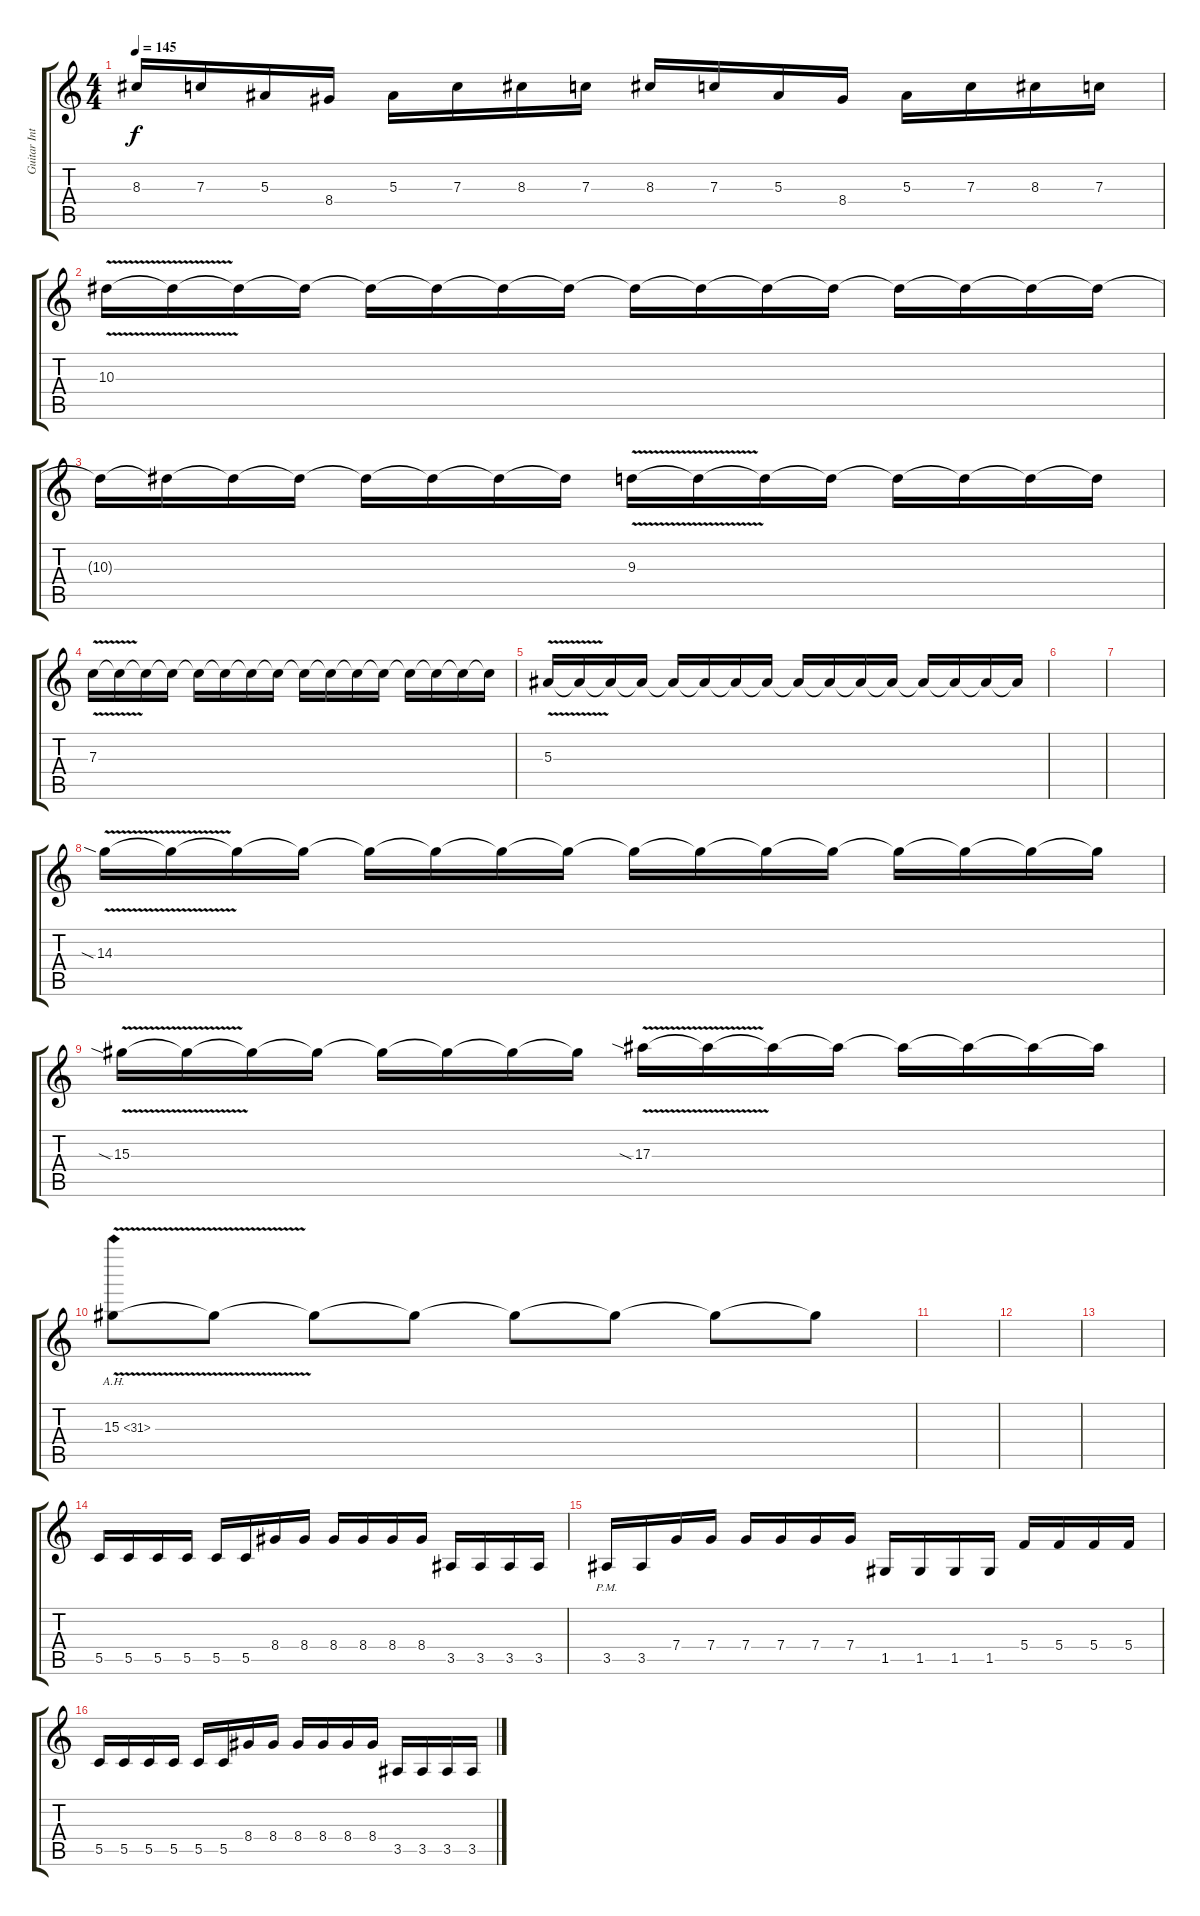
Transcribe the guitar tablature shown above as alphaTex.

\track ("Guitar Intro 1" "Guitar Int") {instrument overdrivenguitar}
\staff {score tabs}
\tuning (D4 A3 F3 C3 G2 C2) {hide}
\ts (4 4)
\tempo 145
\clef g2
\ks c
8.3.16{dy f} 7.3.16 5.3.16 8.4.16 5.3.16 7.3.16 8.3.16 7.3.16 8.3.16 7.3.16 5.3.16 8.4.16 5.3.16 7.3.16 8.3.16 7.3.16 |
10.3{v}.16 10.3{t}.16 10.3{t}.16 10.3{t}.16 10.3{t}.16 10.3{t}.16 10.3{t}.16 10.3{t}.16 10.3{t}.16 10.3{t}.16 10.3{t}.16 10.3{t}.16 10.3{t}.16 10.3{t}.16 10.3{t}.16 10.3{t}.16 |
10.3{t}.16 10.3{t}.16 10.3{t}.16 10.3{t}.16 10.3{t}.16 10.3{t}.16 10.3{t}.16 10.3{t}.16 9.3{v}.16 9.3{t}.16 9.3{t}.16 9.3{t}.16 9.3{t}.16 9.3{t}.16 9.3{t}.16 9.3{t}.16 |
7.3{v}.16 7.3{t}.16 7.3{t}.16 7.3{t}.16 7.3{t}.16 7.3{t}.16 7.3{t}.16 7.3{t}.16 7.3{t}.16 7.3{t}.16 7.3{t}.16 7.3{t}.16 7.3{t}.16 7.3{t}.16 7.3{t}.16 7.3{t}.16 |
5.3{v}.16 5.3{t}.16 5.3{t}.16 5.3{t}.16 5.3{t}.16 5.3{t}.16 5.3{t}.16 5.3{t}.16 5.3{t}.16 5.3{t}.16 5.3{t}.16 5.3{t}.16 5.3{t}.16 5.3{t}.16 5.3{t}.16 5.3{t}.16 |
|
|
14.3{v sia}.16{volume 14} 14.3{t}.16 14.3{t}.16 14.3{t}.16 14.3{t}.16 14.3{t}.16 14.3{t}.16 14.3{t}.16 14.3{t}.16 14.3{t}.16 14.3{t}.16 14.3{t}.16 14.3{t}.16 14.3{t}.16 14.3{t}.16 14.3{t}.16 |
15.3{v sia}.16 15.3{t}.16 15.3{t}.16 15.3{t}.16 15.3{t}.16 15.3{t}.16 15.3{t}.16 15.3{t}.16 17.3{v sia}.16 17.3{t}.16 17.3{t}.16 17.3{t}.16 17.3{t}.16 17.3{t}.16 17.3{t}.16 17.3{t}.16 |
15.3{ah 16 v}.8 15.3{t}.8 15.3{t}.8 15.3{t}.8 15.3{t}.8 15.3{t}.8 15.3{t}.8 15.3{t}.8 |
|
|
|
5.5.16 5.5.16 5.5.16 5.5.16 5.5.16 5.5.16 8.4.16 8.4.16 8.4.16 8.4.16 8.4.16 8.4.16 3.5.16 3.5.16 3.5.16 3.5.16 |
3.5{pm}.16 3.5.16 7.4.16 7.4.16 7.4.16 7.4.16 7.4.16 7.4.16 1.5.16 1.5.16 1.5.16 1.5.16 5.4.16 5.4.16 5.4.16 5.4.16 |
5.5.16 5.5.16 5.5.16 5.5.16 5.5.16 5.5.16 8.4.16 8.4.16 8.4.16 8.4.16 8.4.16 8.4.16 3.5.16 3.5.16 3.5.16 3.5.16
